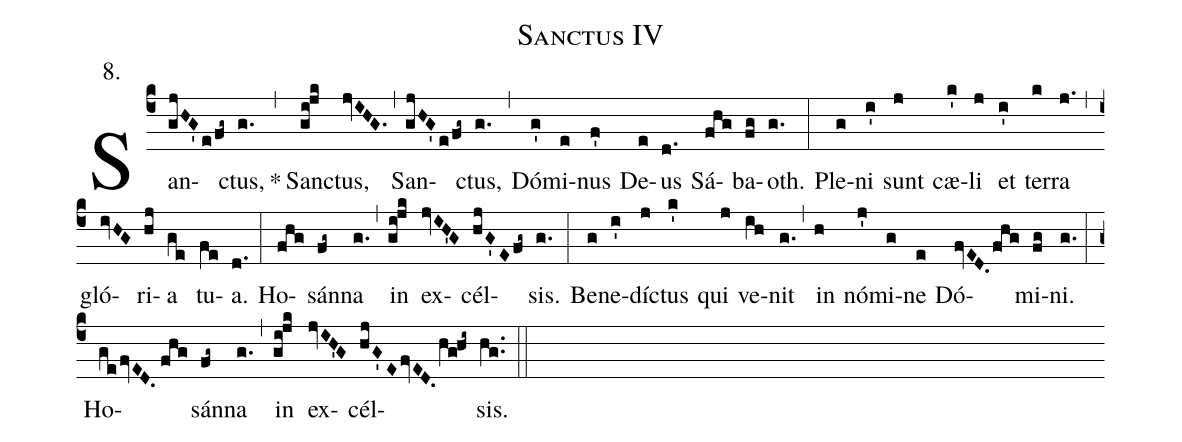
name:Sanctus IV;
mode: 8;
annotation: 8.;
%%
(c4) San(gjHG'e!/fg~)ctus,(g.) *(,)San(gi!jk)ctus,(jvIHG.) (,) San(gjHG'e!/fg~)ctus,(g.) (,) Dó(g')mi(e)nus(f') De(e)us(d.) Sá(fhg)ba(fg)oth.(g.) (:)
Ple(g)ni(i') sunt(j) cæ(k')li(j) et(i') ter(k)ra(j.) (,) gló(ivHG)ri(hj)a(ge) tu(fe)a.(d.) (:)
Ho(fhg)sán(fg~)na(g.) (,) in(gi!jk) ex(jvIH'G)cél(hjG'Efg~)sis.(g.) (:)
Be(g)ne(i')dí(j)ctus(k') qui(j) ve(ih)nit(g.) (,) in(h) nó(j')mi(g)ne(e) Dó(fvED.fhg)mi(fg)ni.(g.) (:)
Ho(gefvED.!//fhg)sán(fg~)na(g.) (,) in(gi!jk) ex(jvIH'G)cél(hjG'EfvED.hg!hi~)sis.(hg..) (::)
